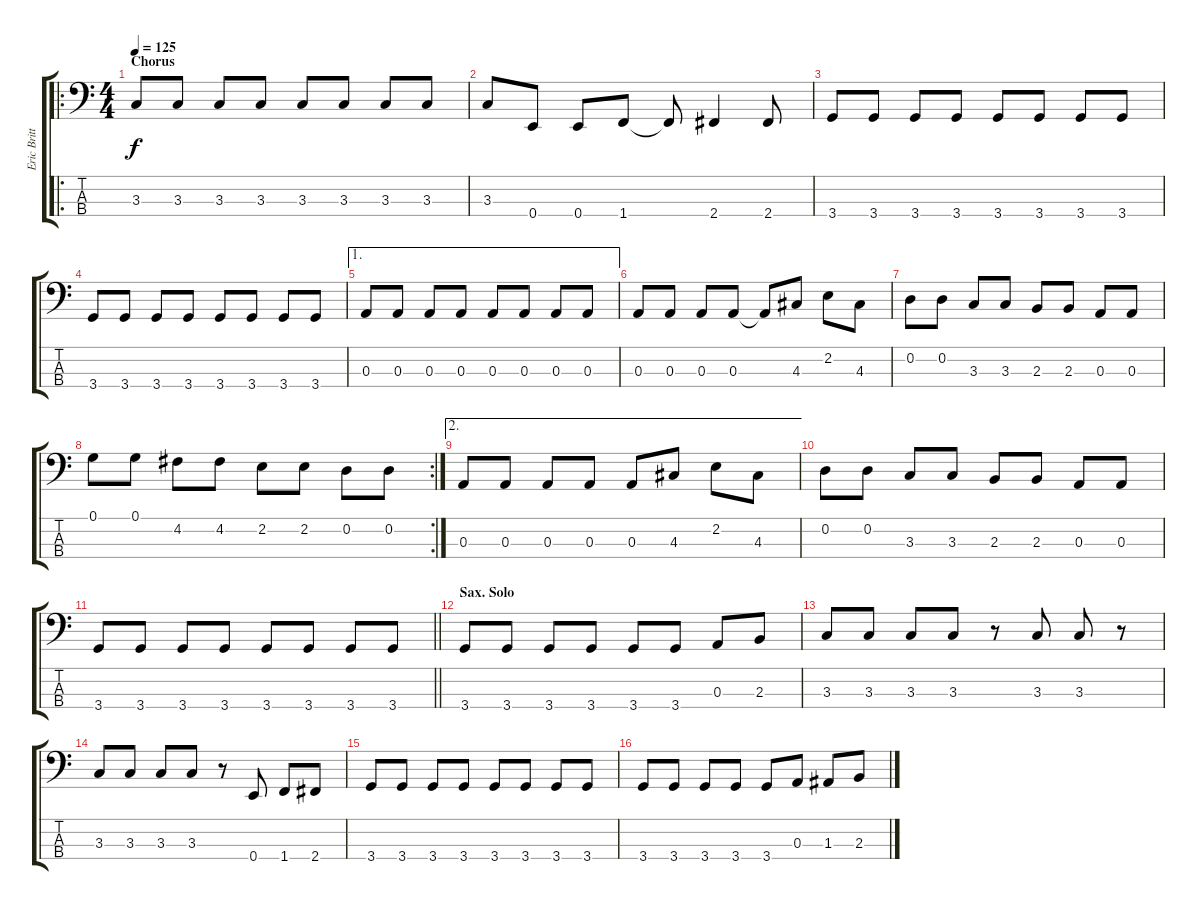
\track ("Eric Brittingham - Bass" "Eric Britt") {instrument slapbass1}
\staff {score tabs}
\tuning (G2 D2 A1 E1) {hide}
\ro
\ts (4 4)
\section ("" "Chorus")
\tempo 125
\clef f4
\ks c
3.3.8{dy f} 3.3.8 3.3.8 3.3.8 3.3.8 3.3.8 3.3.8 3.3.8 |
3.3.8 0.4.8 0.4.8 1.4.8 1.4{t}.8 2.4.4 2.4.8 |
3.4.8 3.4.8 3.4.8 3.4.8 3.4.8 3.4.8 3.4.8 3.4.8 |
3.4.8 3.4.8 3.4.8 3.4.8 3.4.8 3.4.8 3.4.8 3.4.8 |
\ae 1
0.3.8 0.3.8 0.3.8 0.3.8 0.3.8 0.3.8 0.3.8 0.3.8 |
0.3.8 0.3.8 0.3.8 0.3.8 0.3{t}.8 4.3.8 2.2.8 4.3.8 |
0.2.8 0.2.8 3.3.8 3.3.8 2.3.8 2.3.8 0.3.8 0.3.8 |
\rc 2
0.1.8 0.1.8 4.2.8 4.2.8 2.2.8 2.2.8 0.2.8 0.2.8 |
\ae 2
0.3.8 0.3.8 0.3.8 0.3.8 0.3.8 4.3.8 2.2.8 4.3.8 |
0.2.8 0.2.8 3.3.8 3.3.8 2.3.8 2.3.8 0.3.8 0.3.8 |
\barLineRight lightlight
3.4.8 3.4.8 3.4.8 3.4.8 3.4.8 3.4.8 3.4.8 3.4.8 |
\section ("" "Sax. Solo")
3.4.8 3.4.8 3.4.8 3.4.8 3.4.8 3.4.8 0.3.8 2.3.8 |
3.3.8 3.3.8 3.3.8 3.3.8 r.8 3.3.8 3.3.8 r.8 |
3.3.8 3.3.8 3.3.8 3.3.8 r.8 0.4.8 1.4.8 2.4.8 |
3.4.8 3.4.8 3.4.8 3.4.8 3.4.8 3.4.8 3.4.8 3.4.8 |
3.4.8 3.4.8 3.4.8 3.4.8 3.4.8 0.3.8 1.3.8 2.3.8
